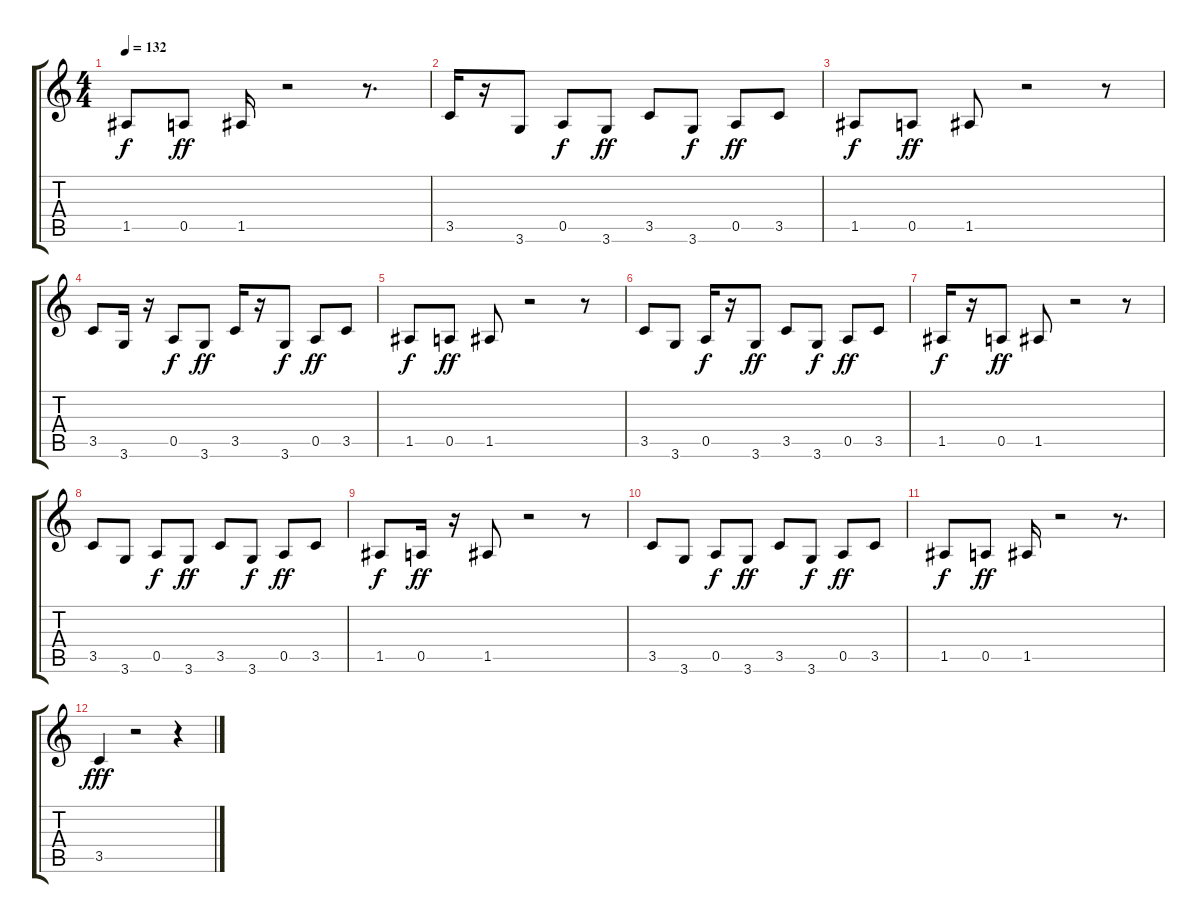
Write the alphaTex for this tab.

\track "" {instrument fretlessbass}
\staff {score tabs}
\tuning (E4 B3 G3 D3 A2 E2) {hide}
\ts (4 4)
\tempo 132
\clef g2
\ks c
1.5.8{dy f} 0.5.8{dy ff} 1.5.16 r.2 r.8{d} |
3.5.16 r.16 3.6.8 0.5.8{dy f} 3.6.8{dy ff} 3.5.8 3.6.8{dy f} 0.5.8{dy ff} 3.5.8 |
1.5.8{dy f} 0.5.8{dy ff} 1.5.8 r.2 r.8 |
3.5.8 3.6.16 r.16 0.5.8{dy f} 3.6.8{dy ff} 3.5.16 r.16 3.6.8{dy f} 0.5.8{dy ff} 3.5.8 |
1.5.8{dy f} 0.5.8{dy ff} 1.5.8 r.2 r.8 |
3.5.8 3.6.8 0.5.16{dy f} r.16 3.6.8{dy ff} 3.5.8 3.6.8{dy f} 0.5.8{dy ff} 3.5.8 |
1.5.16{dy f} r.16 0.5.8{dy ff} 1.5.8 r.2 r.8 |
3.5.8 3.6.8 0.5.8{dy f} 3.6.8{dy ff} 3.5.8 3.6.8{dy f} 0.5.8{dy ff} 3.5.8 |
1.5.8{dy f} 0.5.16{dy ff} r.16 1.5.8 r.2 r.8 |
3.5.8 3.6.8 0.5.8{dy f} 3.6.8{dy ff} 3.5.8 3.6.8{dy f} 0.5.8{dy ff} 3.5.8 |
1.5.8{dy f} 0.5.8{dy ff} 1.5.16 r.2 r.8{d} |
3.5.4{dy fff} r.2 r.4
